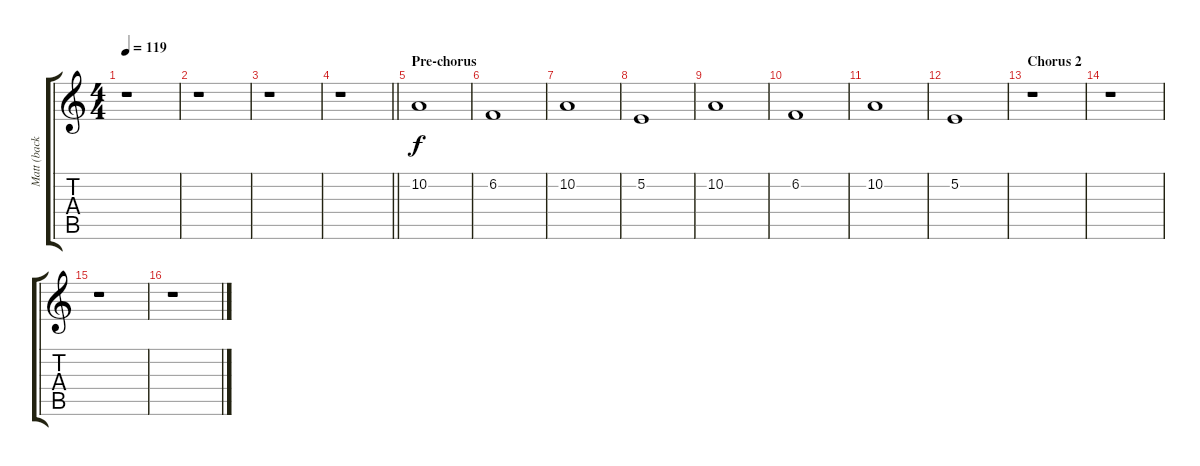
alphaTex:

\track ("Matt (backing vocals)" "Matt (back") {instrument ocarina}
\staff {score tabs}
\tuning (E4 B3 G3 D3 A2 E2) {hide}
\ts (4 4)
\tempo 119
\clef g2
\ks c
r.1{dy f} |
r.1 |
r.1 |
\barLineRight lightlight
r.1 |
\section ("" "Pre-chorus")
10.2.1 |
6.2.1 |
10.2.1 |
5.2.1 |
10.2.1 |
6.2.1 |
10.2.1 |
5.2.1 |
\section ("" "Chorus 2")
r.1 |
r.1 |
r.1 |
r.1
